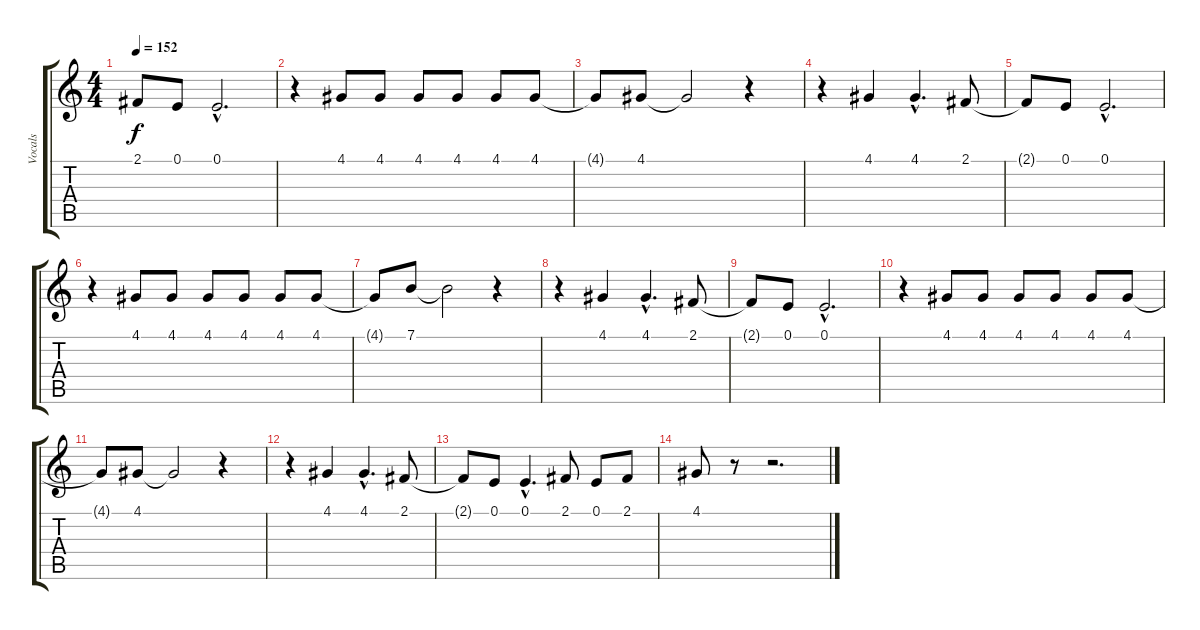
\track ("Vocals" "Vocals") {instrument altosax}
\staff {score tabs}
\tuning (E4 B3 G3 D3 A2 E2) {hide}
\ts (4 4)
\tempo 152
\clef g2
\ks c
2.1{t}.8{dy f} 0.1.8 0.1{hac}.2{d} |
r.4 4.1.8 4.1.8 4.1.8 4.1.8 4.1.8 4.1.8 |
4.1{t}.8 4.1.8 4.1{t}.2 r.4 |
r.4 4.1.4 4.1{hac}.4{d} 2.1.8 |
2.1{t}.8 0.1.8 0.1{hac}.2{d} |
r.4 4.1.8 4.1.8 4.1.8 4.1.8 4.1.8 4.1.8 |
4.1{t}.8 7.1.8 7.1{t}.2 r.4 |
r.4 4.1.4 4.1{hac}.4{d} 2.1.8 |
2.1{t}.8 0.1.8 0.1{hac}.2{d} |
r.4 4.1.8 4.1.8 4.1.8 4.1.8 4.1.8 4.1.8 |
4.1{t}.8 4.1.8 4.1{t}.2 r.4 |
r.4 4.1.4 4.1{hac}.4{d} 2.1.8 |
2.1{t}.8 0.1.8 0.1{hac}.4{d} 2.1.8 0.1.8 2.1.8 |
4.1.8 r.8 r.2{d}
